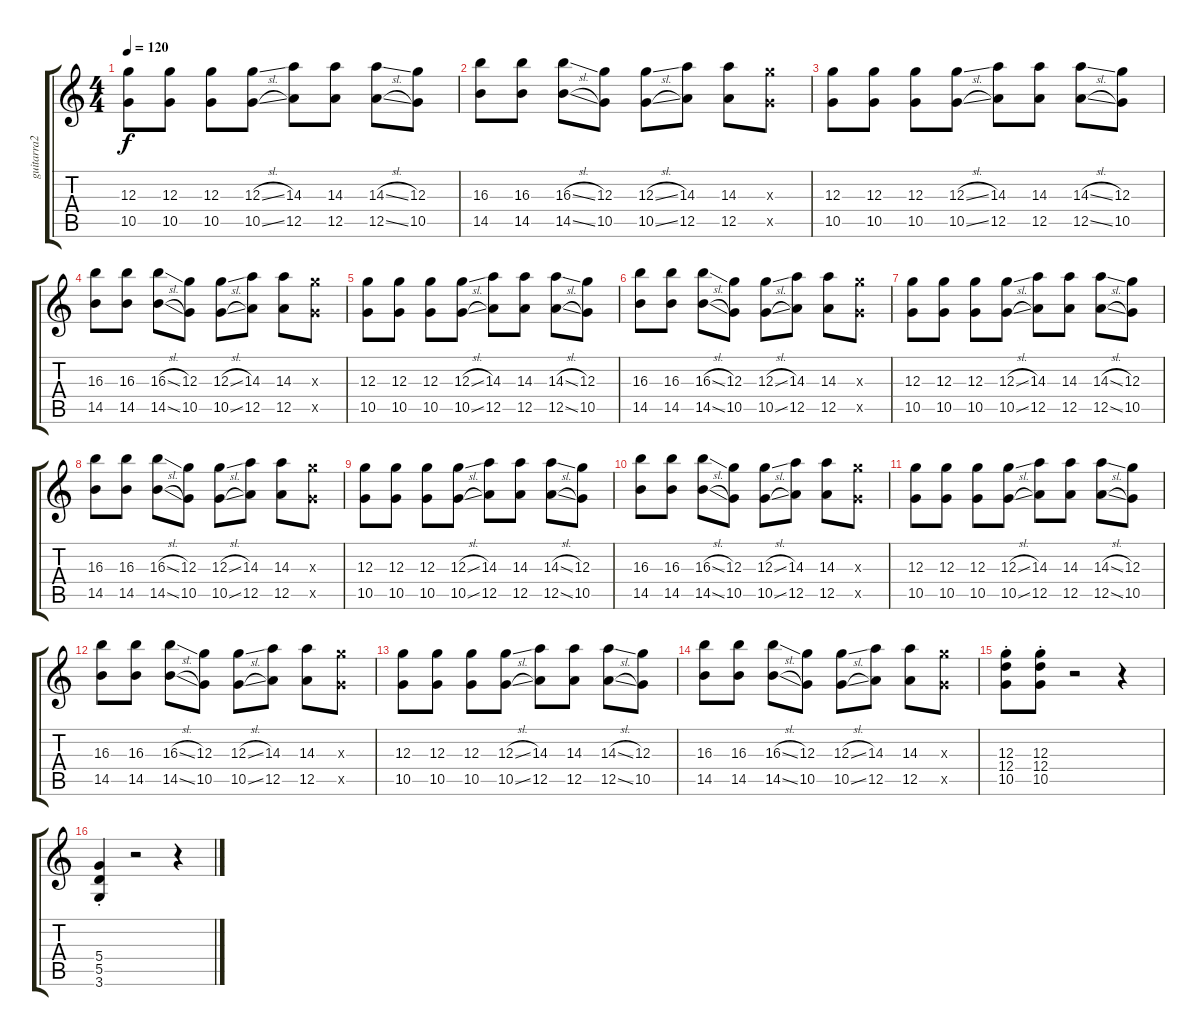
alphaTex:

\track ("guitarra2" "guitarra2") {instrument overdrivenguitar}
\staff {score tabs}
\tuning (E4 B3 G3 D3 A2 E2) {hide}
\ts (4 4)
\tempo 120
\clef g2
\ks c
(12.3 10.5).8{dy f} (12.3 10.5).8 (12.3 10.5).8 (12.3{sl} 10.5{sl}).8 (14.3 12.5).8 (14.3 12.5).8 (14.3{sl} 12.5{sl}).8 (12.3 10.5).8 |
(16.3 14.5).8 (16.3 14.5).8 (16.3{sl} 14.5{sl}).8 (12.3 10.5).8 (12.3{sl} 10.5{sl}).8 (14.3 12.5).8 (14.3 12.5).8 (12.3{x} 10.5{x}).8 |
(12.3 10.5).8 (12.3 10.5).8 (12.3 10.5).8 (12.3{sl} 10.5{sl}).8 (14.3 12.5).8 (14.3 12.5).8 (14.3{sl} 12.5{sl}).8 (12.3 10.5).8 |
(16.3 14.5).8 (16.3 14.5).8 (16.3{sl} 14.5{sl}).8 (12.3 10.5).8 (12.3{sl} 10.5{sl}).8 (14.3 12.5).8 (14.3 12.5).8 (12.3{x} 10.5{x}).8 |
(12.3 10.5).8 (12.3 10.5).8 (12.3 10.5).8 (12.3{sl} 10.5{sl}).8 (14.3 12.5).8 (14.3 12.5).8 (14.3{sl} 12.5{sl}).8 (12.3 10.5).8 |
(16.3 14.5).8 (16.3 14.5).8 (16.3{sl} 14.5{sl}).8 (12.3 10.5).8 (12.3{sl} 10.5{sl}).8 (14.3 12.5).8 (14.3 12.5).8 (12.3{x} 10.5{x}).8 |
(12.3 10.5).8 (12.3 10.5).8 (12.3 10.5).8 (12.3{sl} 10.5{sl}).8 (14.3 12.5).8 (14.3 12.5).8 (14.3{sl} 12.5{sl}).8 (12.3 10.5).8 |
(16.3 14.5).8 (16.3 14.5).8 (16.3{sl} 14.5{sl}).8 (12.3 10.5).8 (12.3{sl} 10.5{sl}).8 (14.3 12.5).8 (14.3 12.5).8 (12.3{x} 10.5{x}).8 |
(12.3 10.5).8 (12.3 10.5).8 (12.3 10.5).8 (12.3{sl} 10.5{sl}).8 (14.3 12.5).8 (14.3 12.5).8 (14.3{sl} 12.5{sl}).8 (12.3 10.5).8 |
(16.3 14.5).8 (16.3 14.5).8 (16.3{sl} 14.5{sl}).8 (12.3 10.5).8 (12.3{sl} 10.5{sl}).8 (14.3 12.5).8 (14.3 12.5).8 (12.3{x} 10.5{x}).8 |
(12.3 10.5).8 (12.3 10.5).8 (12.3 10.5).8 (12.3{sl} 10.5{sl}).8 (14.3 12.5).8 (14.3 12.5).8 (14.3{sl} 12.5{sl}).8 (12.3 10.5).8 |
(16.3 14.5).8 (16.3 14.5).8 (16.3{sl} 14.5{sl}).8 (12.3 10.5).8 (12.3{sl} 10.5{sl}).8 (14.3 12.5).8 (14.3 12.5).8 (12.3{x} 10.5{x}).8 |
(12.3 10.5).8 (12.3 10.5).8 (12.3 10.5).8 (12.3{sl} 10.5{sl}).8 (14.3 12.5).8 (14.3 12.5).8 (14.3{sl} 12.5{sl}).8 (12.3 10.5).8 |
(16.3 14.5).8 (16.3 14.5).8 (16.3{sl} 14.5{sl}).8 (12.3 10.5).8 (12.3{sl} 10.5{sl}).8 (14.3 12.5).8 (14.3 12.5).8 (12.3{x} 10.5{x}).8 |
(12.3{st} 12.4{st} 10.5{st}).8 (12.3{st} 12.4{st} 10.5{st}).8 r.2 r.4 |
(5.4{st} 5.5{st} 3.6{st}).4 r.2 r.4
